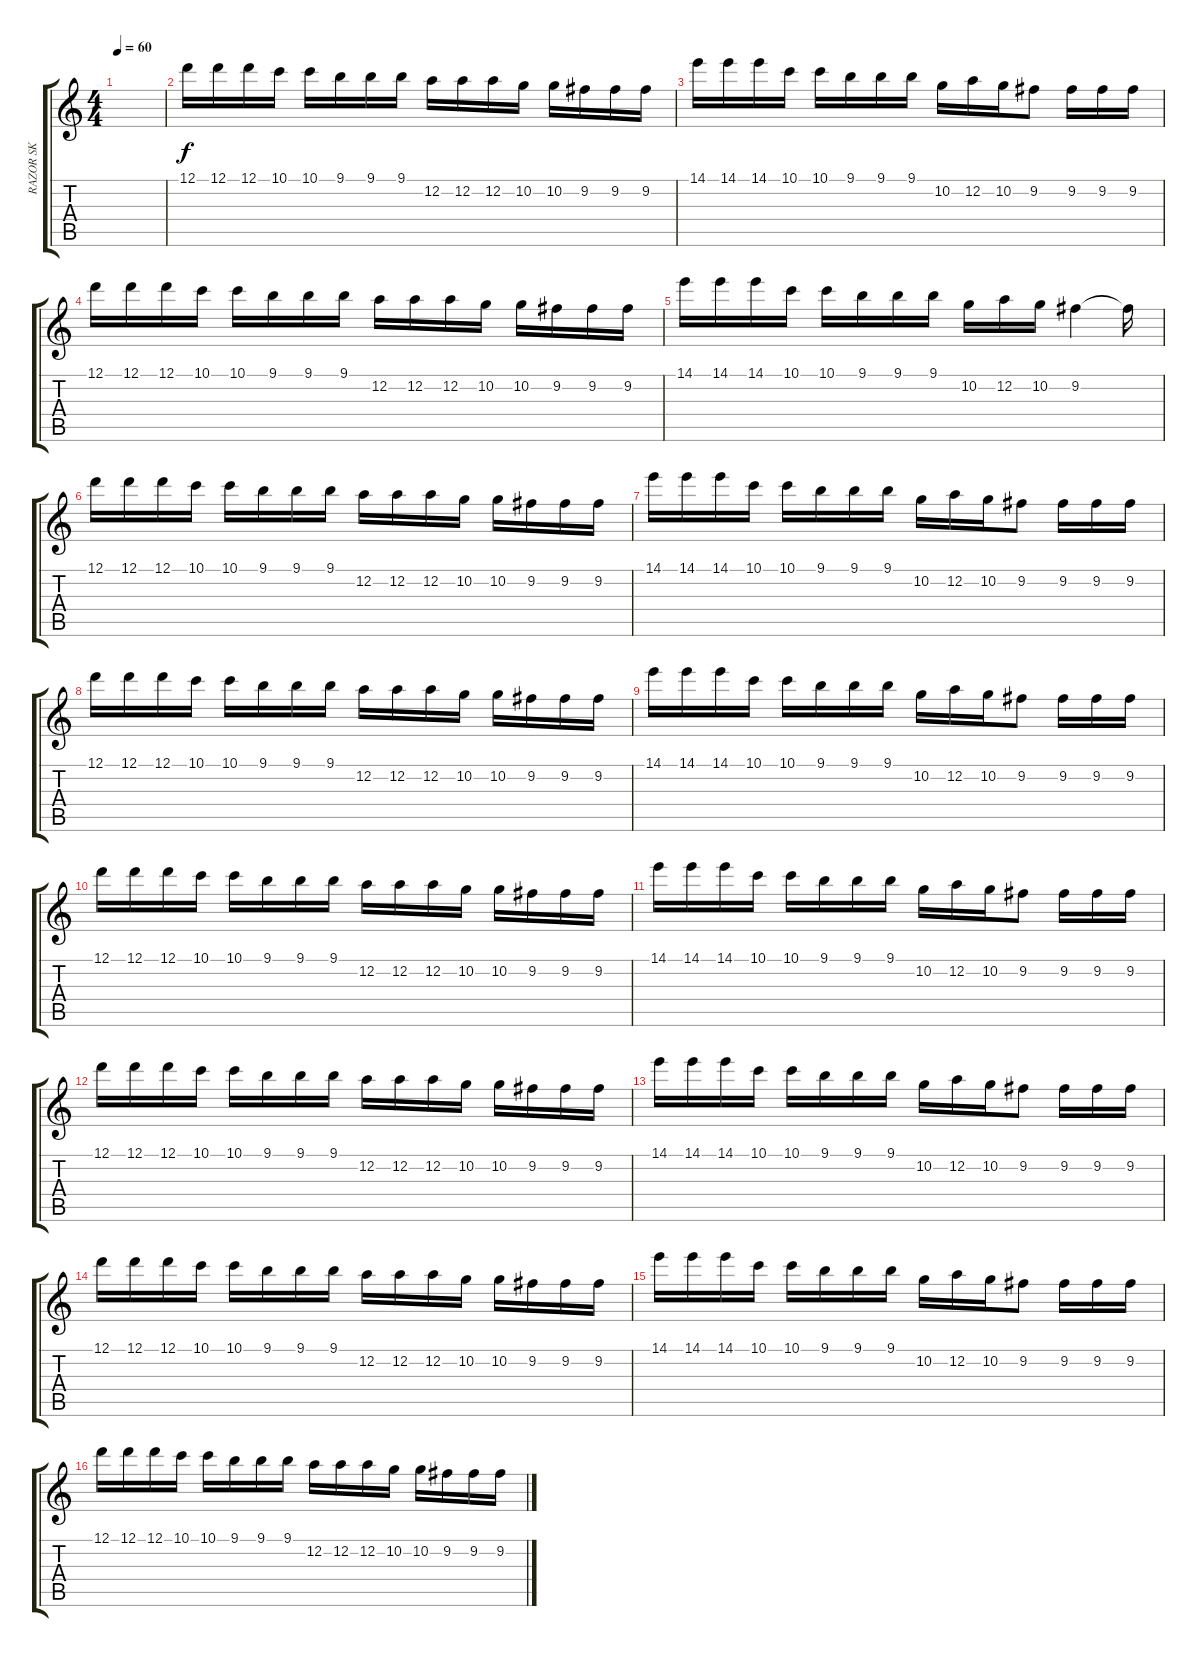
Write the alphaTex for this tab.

\track ("RAZOR SK" "RAZOR SK") {instrument distortionguitar}
\staff {score tabs}
\tuning (D4 A3 F3 C3 G2 C2) {hide}
\ts (4 4)
\tempo 60
\clef g2
\ks c
|
12.1.16{volume 16} 12.1.16 12.1.16 10.1.16 10.1.16 9.1.16 9.1.16 9.1.16 12.2.16 12.2.16 12.2.16 10.2.16 10.2.16 9.2.16 9.2.16 9.2.16 |
14.1.16 14.1.16 14.1.16 10.1.16 10.1.16 9.1.16 9.1.16 9.1.16 10.2.16 12.2.16 10.2.16 9.2.8 9.2.16 9.2.16 9.2.16 |
12.1.16 12.1.16 12.1.16 10.1.16 10.1.16 9.1.16 9.1.16 9.1.16 12.2.16 12.2.16 12.2.16 10.2.16 10.2.16 9.2.16 9.2.16 9.2.16 |
14.1.16 14.1.16 14.1.16 10.1.16 10.1.16 9.1.16 9.1.16 9.1.16 10.2.16 12.2.16 10.2.16 9.2.4 9.2{t}.16 |
12.1.16 12.1.16 12.1.16 10.1.16 10.1.16 9.1.16 9.1.16 9.1.16 12.2.16 12.2.16 12.2.16 10.2.16 10.2.16 9.2.16 9.2.16 9.2.16 |
14.1.16 14.1.16 14.1.16 10.1.16 10.1.16 9.1.16 9.1.16 9.1.16 10.2.16 12.2.16 10.2.16 9.2.8 9.2.16 9.2.16 9.2.16 |
12.1.16 12.1.16 12.1.16 10.1.16 10.1.16 9.1.16 9.1.16 9.1.16 12.2.16 12.2.16 12.2.16 10.2.16 10.2.16 9.2.16 9.2.16 9.2.16 |
14.1.16 14.1.16 14.1.16 10.1.16 10.1.16 9.1.16 9.1.16 9.1.16 10.2.16 12.2.16 10.2.16 9.2.8 9.2.16 9.2.16 9.2.16 |
12.1.16 12.1.16 12.1.16 10.1.16 10.1.16 9.1.16 9.1.16 9.1.16 12.2.16 12.2.16 12.2.16 10.2.16 10.2.16 9.2.16 9.2.16 9.2.16 |
14.1.16 14.1.16 14.1.16 10.1.16 10.1.16 9.1.16 9.1.16 9.1.16 10.2.16 12.2.16 10.2.16 9.2.8 9.2.16 9.2.16 9.2.16 |
12.1.16 12.1.16 12.1.16 10.1.16 10.1.16 9.1.16 9.1.16 9.1.16 12.2.16 12.2.16 12.2.16 10.2.16 10.2.16 9.2.16 9.2.16 9.2.16 |
14.1.16 14.1.16 14.1.16 10.1.16 10.1.16 9.1.16 9.1.16 9.1.16 10.2.16 12.2.16 10.2.16 9.2.8 9.2.16 9.2.16 9.2.16 |
12.1.16 12.1.16 12.1.16 10.1.16 10.1.16 9.1.16 9.1.16 9.1.16 12.2.16 12.2.16 12.2.16 10.2.16 10.2.16 9.2.16 9.2.16 9.2.16 |
14.1.16 14.1.16 14.1.16 10.1.16 10.1.16 9.1.16 9.1.16 9.1.16 10.2.16 12.2.16 10.2.16 9.2.8 9.2.16 9.2.16 9.2.16 |
12.1.16 12.1.16 12.1.16 10.1.16 10.1.16 9.1.16 9.1.16 9.1.16 12.2.16 12.2.16 12.2.16 10.2.16 10.2.16 9.2.16 9.2.16 9.2.16
